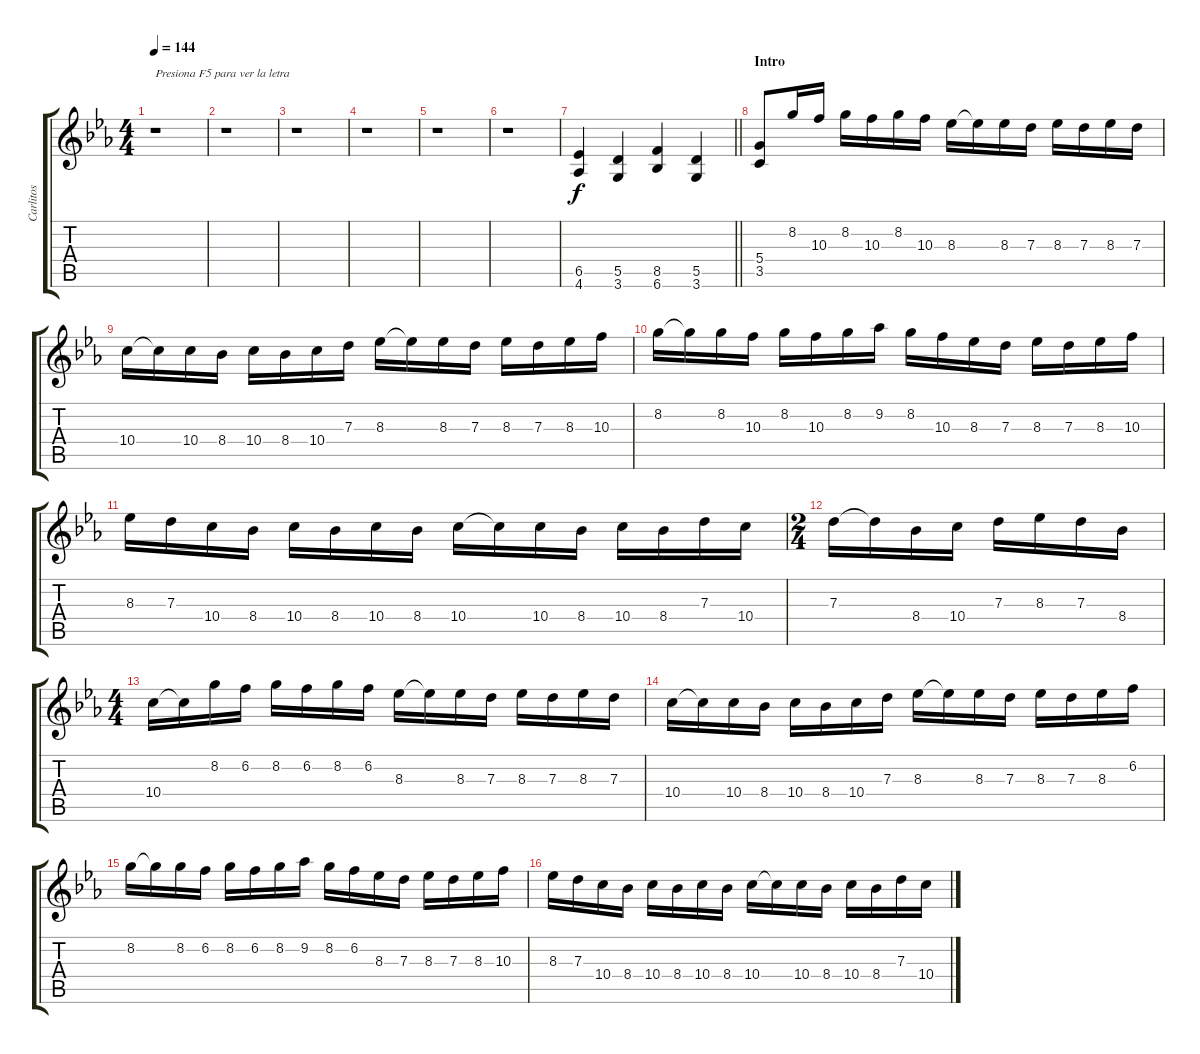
\track ("Carlitos" "Carlitos") {instrument distortionguitar}
\staff {score tabs}
\tuning (E4 B3 G3 D3 A2 E2) {hide}
\ts (4 4)
\tempo 144
\clef g2
\ks eb
r.1{txt "Presiona F5 para ver la letra" dy f instrument distortionguitar} |
r.1 |
r.1 |
r.1 |
r.1 |
r.1 |
\barLineRight lightlight
(6.5 4.6).4 (5.5 3.6).4 (8.5 6.6).4 (5.5 3.6).4 |
\section ("" "Intro")
(5.4 3.5).8 8.2.16 10.3.16 8.2.16 10.3.16 8.2.16 10.3.16 8.3.16 8.3{t}.16 8.3.16 7.3.16 8.3.16 7.3.16 8.3.16 7.3.16 |
10.4.16 10.4{t}.16 10.4.16 8.4.16 10.4.16 8.4.16 10.4.16 7.3.16 8.3.16 8.3{t}.16 8.3.16 7.3.16 8.3.16 7.3.16 8.3.16 10.3.16 |
8.2.16 8.2{t}.16 8.2.16 10.3.16 8.2.16 10.3.16 8.2.16 9.2.16 8.2.16 10.3.16 8.3.16 7.3.16 8.3.16 7.3.16 8.3.16 10.3.16 |
8.3.16 7.3.16 10.4.16 8.4.16 10.4.16 8.4.16 10.4.16 8.4.16 10.4.16 10.4{t}.16 10.4.16 8.4.16 10.4.16 8.4.16 7.3.16 10.4.16 |
\ts (2 4)
7.3.16 7.3{t}.16 8.4.16 10.4.16 7.3.16 8.3.16 7.3.16 8.4.16 |
\ts (4 4)
10.4.16 10.4{t}.16 8.2.16 6.2.16 8.2.16 6.2.16 8.2.16 6.2.16 8.3.16 8.3{t}.16 8.3.16 7.3.16 8.3.16 7.3.16 8.3.16 7.3.16 |
10.4.16 10.4{t}.16 10.4.16 8.4.16 10.4.16 8.4.16 10.4.16 7.3.16 8.3.16 8.3{t}.16 8.3.16 7.3.16 8.3.16 7.3.16 8.3.16 6.2.16 |
8.2.16 8.2{t}.16 8.2.16 6.2.16 8.2.16 6.2.16 8.2.16 9.2.16 8.2.16 6.2.16 8.3.16 7.3.16 8.3.16 7.3.16 8.3.16 10.3.16 |
8.3.16 7.3.16 10.4.16 8.4.16 10.4.16 8.4.16 10.4.16 8.4.16 10.4.16 10.4{t}.16 10.4.16 8.4.16 10.4.16 8.4.16 7.3.16 10.4.16
